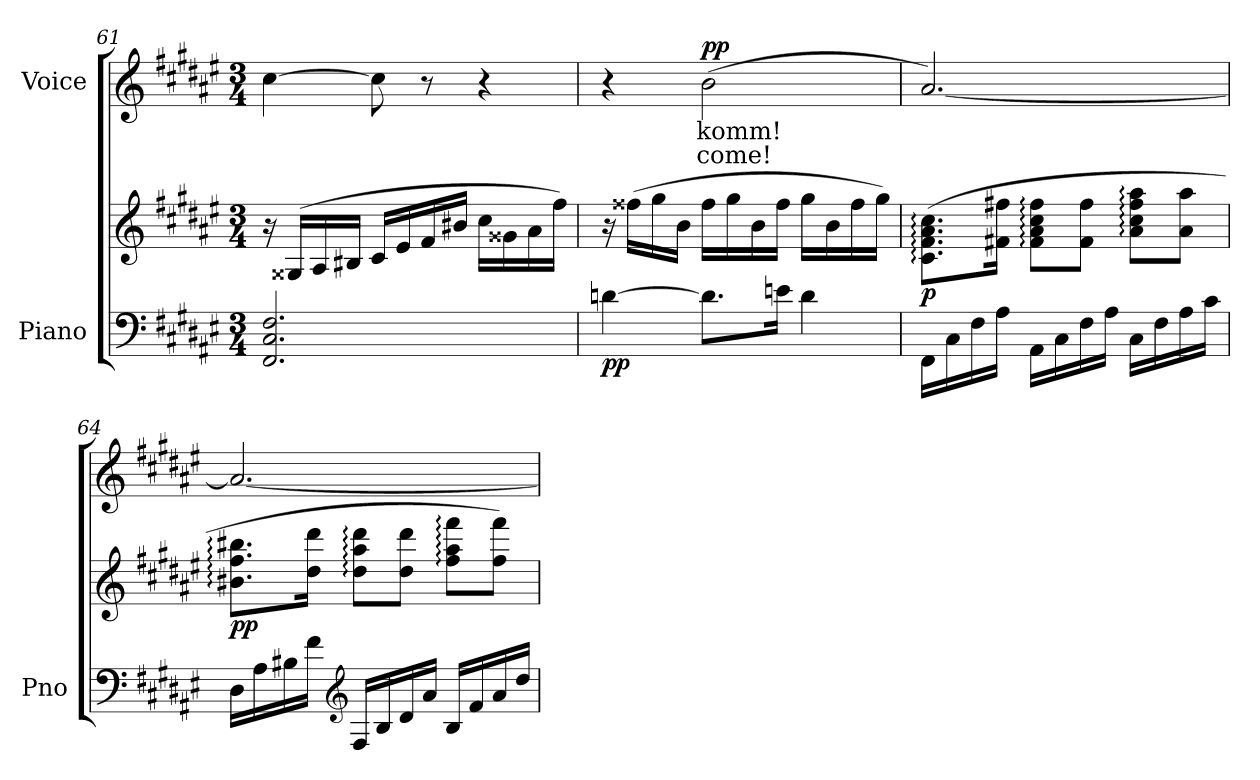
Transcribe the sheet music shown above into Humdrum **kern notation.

**kern	**kern	**dynam	**kern	**text	**text	**dynam
*part2	*part2	*part2	*part1	*part1	*part1	*part1
*staff3	*staff2	*staff2/3	*staff1	*staff1	*staff1	*staff1
*I"Piano	*	*	*I"Voice	*	*	*
*I'Pno	*	*	*	*	*	*
!!LO:LB:g=z
*clefF4	*clefG2	*	*clefG2	*	*	*
*k[f#c#g#d#a#e#]	*k[f#c#g#d#a#e#]	*	*k[f#c#g#d#a#e#]	*	*	*
*M3/4	*M3/4	*	*M3/4	*	*	*
=61	=61	=61	=61	=61	=61	=61
2.FF#/ 2.C#/ 2.F#/	16r	.	[4cc#\	.	.	.
.	(>16G##X/LL	.	.	.	.	.
.	16A#/	.	.	.	.	.
.	16B#X/JJ	.	.	.	.	.
.	16c#/LL	.	8cc#\]	.	.	.
.	16e#/	.	.	.	.	.
.	16f#/	.	8r	.	.	.
.	16b#X/JJ	.	.	.	.	.
.	16cc#\LL	.	4r	.	.	.
.	16g##X\	.	.	.	.	.
.	16a#\	.	.	.	.	.
.	16ff#\JJ)	.	.	.	.	.
=62	=62	=62	=62	=62	=62	=62
!	!	!LO:DY:b=2	!	!	!	!
[4dn\	16r	pp	4r	.	.	.
.	(>16ff##X\LL	.	.	.	.	.
.	16gg#\	.	.	.	.	.
.	16b\JJ	.	.	.	.	.
!	!	!	!	!LO:LY:b	!LO:LY:b	!LO:DY:a
8.d\L]	16ff##\LL	.	(>2b\	komm!	come!	pp
.	16gg#\	.	.	.	.	.
.	16b\	.	.	.	.	.
16en\Jk	16ff##\JJ	.	.	.	.	.
4d\	16gg#\LL	.	.	.	.	.
.	16b\	.	.	.	.	.
.	16ff##\	.	.	.	.	.
.	16gg#\JJ)	.	.	.	.	.
=63	=63	=63	=63	=63	=63	=63
!	!	!LO:DY:b	!	!	!	!
16FF#\LL	(>8.c#\: 8.f#\: 8.a#\: 8.cc#\:L	p	[2.a#/)	.	.	.
16C#\	.	.	.	.	.	.
16F#\	.	.	.	.	.	.
16A#\JJ	16f#X\ 16ff#X\Jk	.	.	.	.	.
16AA#\LL	8f#\: 8a#\: 8cc#\: 8ff#\:L	.	.	.	.	.
16C#\	.	.	.	.	.	.
16F#\	8f#\ 8ff#\J	.	.	.	.	.
16A#\JJ	.	.	.	.	.	.
16C#\LL	8a#\: 8cc#\: 8ff#\: 8aa#\:L	.	.	.	.	.
16F#\	.	.	.	.	.	.
16A#\	8a#\ 8aa#\J	.	.	.	.	.
16c#\JJ	.	.	.	.	.	.
!!LO:LB:g=z
=64	=64	=64	=64	=64	=64	=64
!	!	!LO:DY:b	!	!	!	!
16D#\LL	8.b#X\: 8.ff#\: 8.bb#X\:L	pp	2.a#/_	.	.	.
16A#\	.	.	.	.	.	.
16B#X\	.	.	.	.	.	.
16f#\JJ	16dd#\ 16ddd#\Jk	.	.	.	.	.
*clefG2	*	*	*	*	*	*
16F#/LL	8dd#\: 8aa#\: 8ddd#\:L	.	.	.	.	.
16B#/	.	.	.	.	.	.
16d#/	8dd#\ 8ddd#\J	.	.	.	.	.
16a#/JJ	.	.	.	.	.	.
16B#/LL	8ff#\: 8aa#\: 8fff#\:L	.	.	.	.	.
16f#/	.	.	.	.	.	.
16a#/	8ff#\ 8fff#\J)	.	.	.	.	.
16dd#/JJ	.	.	.	.	.	.
=	=	=	=	=	=	=
*-	*-	*-	*-	*-	*-	*-
